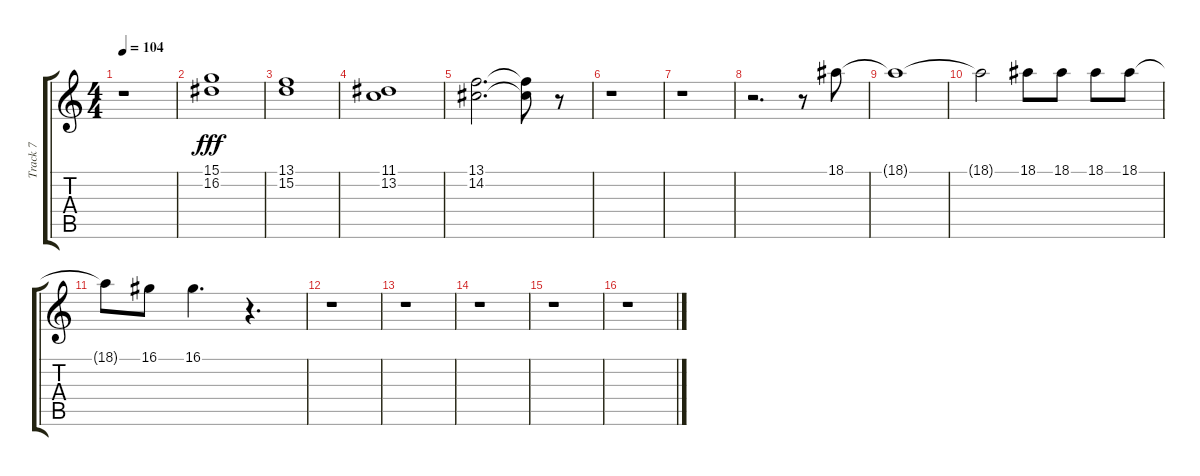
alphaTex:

\track ("Track 7" "Track 7") {solo instrument synthvoice}
\staff {score tabs}
\tuning (E4 B3 G3 D3 A2 E2) {hide}
\ts (4 4)
\tempo 104
\clef g2
\ks c
r.1{dy fff} |
(15.1 16.2).1 |
(13.1 15.2).1 |
(11.1 13.2).1 |
(13.1 14.2).2{d} (13.1{t} 14.2{t}).8 r.8 |
r.1 |
r.1 |
r.2{d} r.8 18.1.8 |
18.1{t}.1 |
18.1{t}.2 18.1.8 18.1.8 18.1.8 18.1.8 |
18.1{t}.8 16.1.8 16.1.4{d} r.4{d} |
r.1 |
r.1 |
r.1 |
r.1 |
r.1
